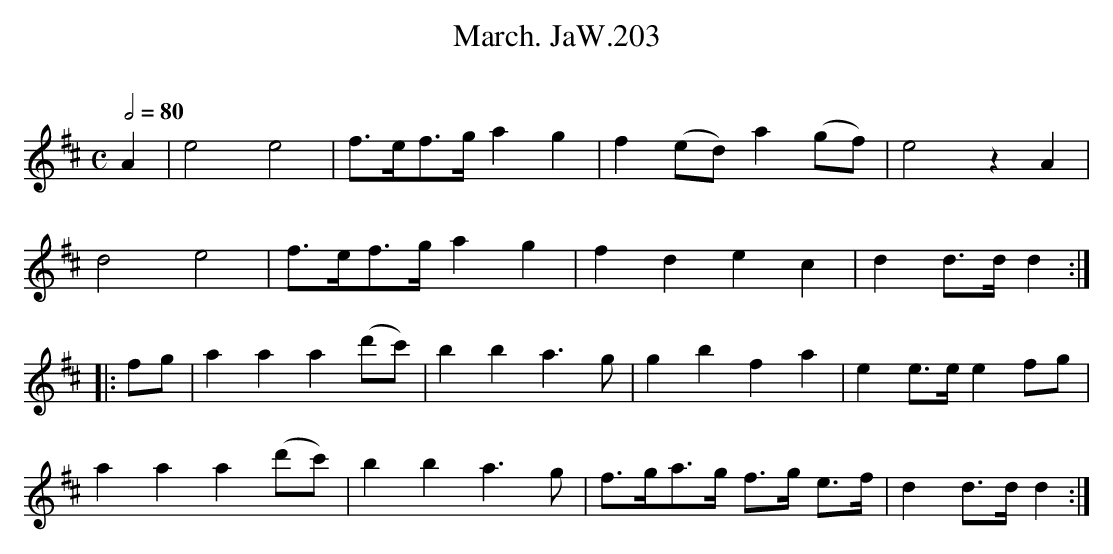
X:1
T:March. JaW.203
M:C
L:1/8
Q:1/2=80
O:
K:D
A2|e4e4|f>ef>ga2g2|f2(ed)a2(gf)|e4z2A2|
d4e4|f>ef>ga2g2|f2d2e2c2|d2d>dd2:|
|:fg|a2a2a2(d'c')|b2b2a3g|g2b2f2a2|e2e>ee2fg|
a2a2a2(d'c')|b2b2a3g|f>ga>g f>g e>f|d2d>dd2:|
